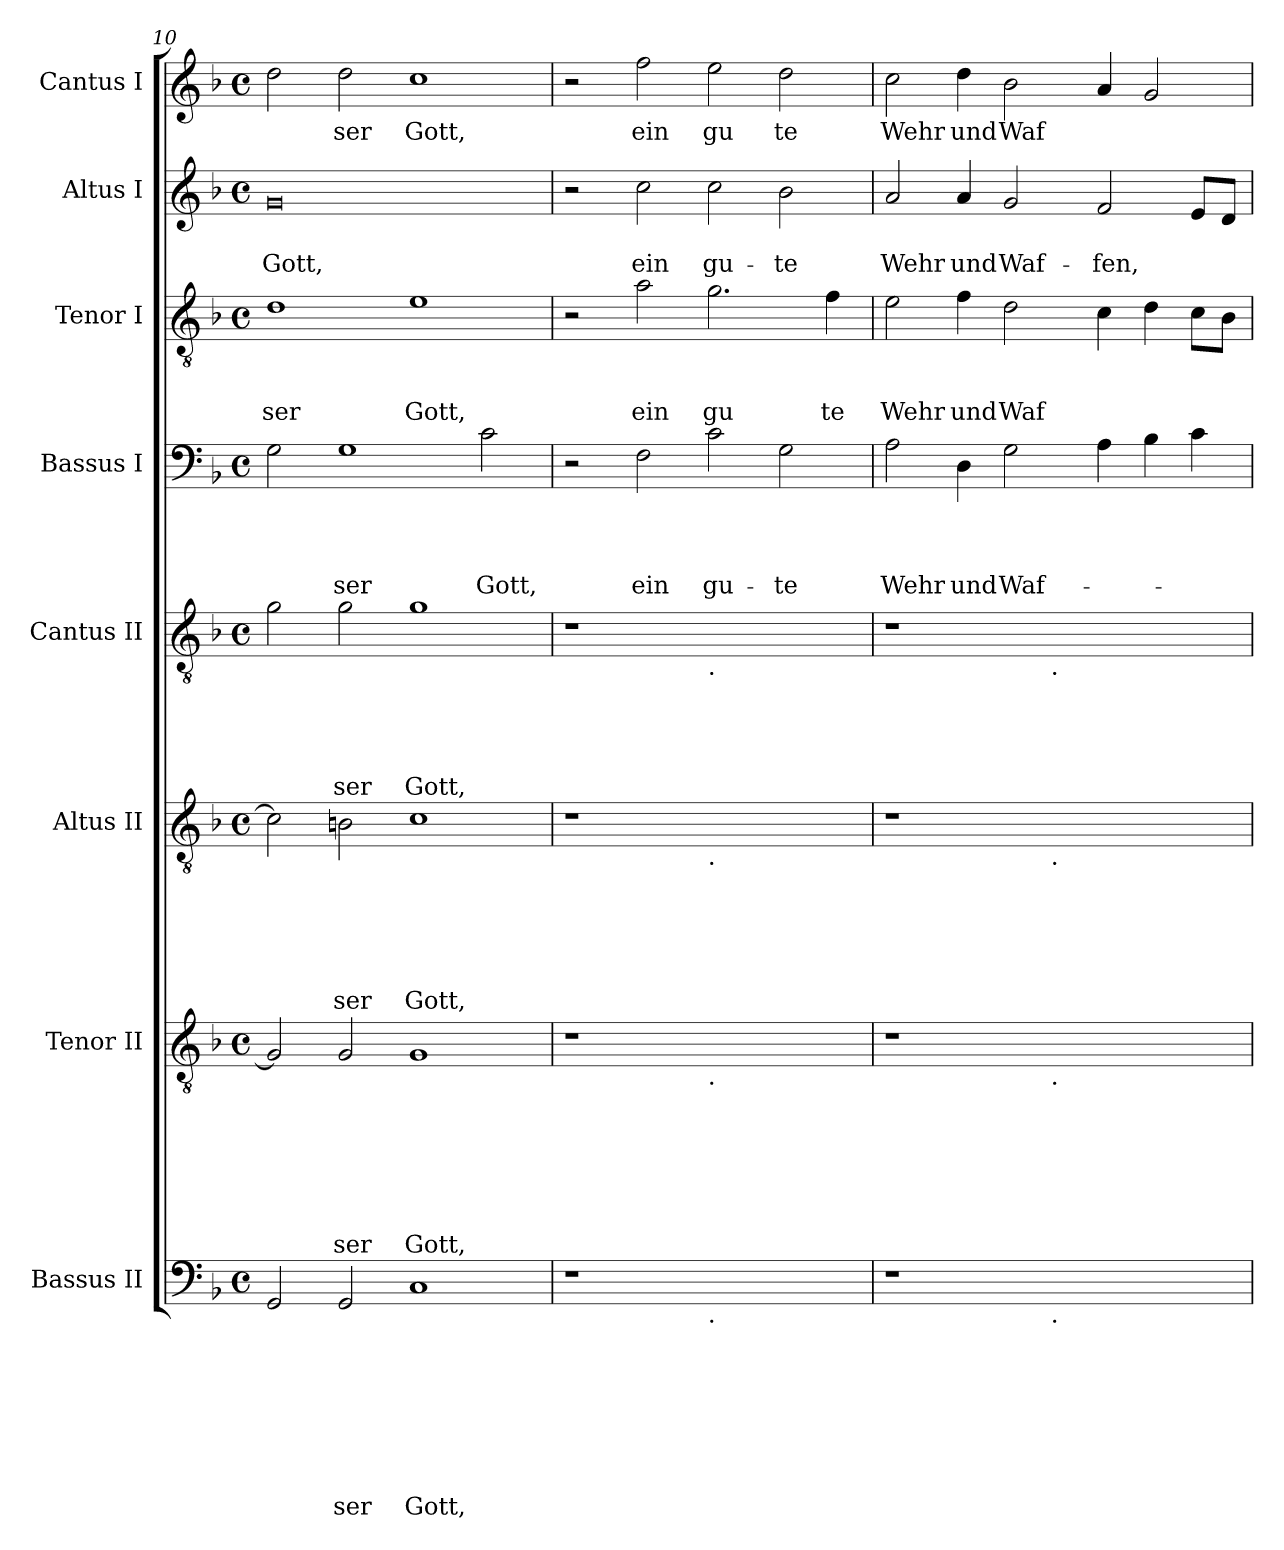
**kern	**text	**text	**text	**text	**text	**text	**text	**text	**kern	**text	**text	**text	**text	**text	**text	**text	**kern	**text	**text	**text	**text	**text	**text	**kern	**text	**text	**text	**text	**text	**kern	**text	**text	**text	**text	**kern	**text	**text	**text	**kern	**text	**text	**kern	**text
*part8	*part8	*part8	*part8	*part8	*part8	*part8	*part8	*part8	*part7	*part7	*part7	*part7	*part7	*part7	*part7	*part7	*part6	*part6	*part6	*part6	*part6	*part6	*part6	*part5	*part5	*part5	*part5	*part5	*part5	*part4	*part4	*part4	*part4	*part4	*part3	*part3	*part3	*part3	*part2	*part2	*part2	*part1	*part1
*staff8	*staff8	*staff8	*staff8	*staff8	*staff8	*staff8	*staff8	*staff8	*staff7	*staff7	*staff7	*staff7	*staff7	*staff7	*staff7	*staff7	*staff6	*staff6	*staff6	*staff6	*staff6	*staff6	*staff6	*staff5	*staff5	*staff5	*staff5	*staff5	*staff5	*staff4	*staff4	*staff4	*staff4	*staff4	*staff3	*staff3	*staff3	*staff3	*staff2	*staff2	*staff2	*staff1	*staff1
*I"Bassus II	*	*	*	*	*	*	*	*	*I"Tenor II	*	*	*	*	*	*	*	*I"Altus II	*	*	*	*	*	*	*I"Cantus II	*	*	*	*	*	*I"Bassus I	*	*	*	*	*I"Tenor I	*	*	*	*I"Altus I	*	*	*I"Cantus I	*
*clefF4	*	*	*	*	*	*	*	*	*clefGv2	*	*	*	*	*	*	*	*clefGv2	*	*	*	*	*	*	*clefGv2	*	*	*	*	*	*clefF4	*	*	*	*	*clefGv2	*	*	*	*clefG2	*	*	*clefG2	*
*k[b-]	*	*	*	*	*	*	*	*	*k[b-]	*	*	*	*	*	*	*	*k[b-]	*	*	*	*	*	*	*k[b-]	*	*	*	*	*	*k[b-]	*	*	*	*	*k[b-]	*	*	*	*k[b-]	*	*	*k[b-]	*
*F:	*	*	*	*	*	*	*	*	*F:	*	*	*	*	*	*	*	*F:	*	*	*	*	*	*	*F:	*	*	*	*	*	*F:	*	*	*	*	*F:	*	*	*	*F:	*	*	*F:	*
*M4/4	*	*	*	*	*	*	*	*	*M4/4	*	*	*	*	*	*	*	*M4/4	*	*	*	*	*	*	*M4/4	*	*	*	*	*	*M4/4	*	*	*	*	*M4/4	*	*	*	*M4/4	*	*	*M4/4	*
*met(c)	*	*	*	*	*	*	*	*	*met(c)	*	*	*	*	*	*	*	*met(c)	*	*	*	*	*	*	*met(c)	*	*	*	*	*	*met(c)	*	*	*	*	*met(c)	*	*	*	*met(c)	*	*	*met(c)	*
=10	=10	=10	=10	=10	=10	=10	=10	=10	=10	=10	=10	=10	=10	=10	=10	=10	=10	=10	=10	=10	=10	=10	=10	=10	=10	=10	=10	=10	=10	=10	=10	=10	=10	=10	=10	=10	=10	=10	=10	=10	=10	=10	=10
!	!	!	!	!	!	!	!	!	!	!	!	!	!	!	!	!	!	!	!	!	!	!	!	!	!	!	!	!	!	!	!	!	!	!	!	!	!	!LO:LY:b	!	!	!LO:LY:b	!	!
2GG/	.	.	.	.	.	.	.	.	2G/]	.	.	.	.	.	.	.	2c\]	.	.	.	.	.	.	2g\	.	.	.	.	.	2G\	.	.	.	.	1d	.	.	ser	0g	.	Gott,	2dd\	.
!	!	!	!	!	!	!	!	!LO:LY:b	!	!	!	!	!	!	!	!LO:LY:b	!	!	!	!	!	!	!LO:LY:b	!	!	!	!	!	!LO:LY:b	!	!	!	!	!LO:LY:b	!	!	!	!	!	!	!	!	!LO:LY:b
2GG/	.	.	.	.	.	.	.	-ser	2G/	.	.	.	.	.	.	-ser	2Bn\	.	.	.	.	.	ser	2g\	.	.	.	.	ser	1G	.	.	.	-ser	.	.	.	.	.	.	.	2dd\	ser
!	!	!	!	!	!	!	!	!LO:LY:b	!	!	!	!	!	!	!	!LO:LY:b	!	!	!	!	!	!	!LO:LY:b	!	!	!	!	!	!LO:LY:b	!	!	!	!	!	!	!	!	!LO:LY:b	!	!	!	!	!LO:LY:b
1C	.	.	.	.	.	.	.	Gott,	1G	.	.	.	.	.	.	Gott,	1c	.	.	.	.	.	Gott,	1g	.	.	.	.	Gott,	.	.	.	.	.	1e	.	.	Gott,	.	.	.	1cc	Gott,
!	!	!	!	!	!	!	!	!	!	!	!	!	!	!	!	!	!	!	!	!	!	!	!	!	!	!	!	!	!	!	!	!	!	!LO:LY:b	!	!	!	!	!	!	!	!	!
.	.	.	.	.	.	.	.	.	.	.	.	.	.	.	.	.	.	.	.	.	.	.	.	.	.	.	.	.	.	2c\	.	.	.	Gott,	.	.	.	.	.	.	.	.	.
=11	=11	=11	=11	=11	=11	=11	=11	=11	=11	=11	=11	=11	=11	=11	=11	=11	=11	=11	=11	=11	=11	=11	=11	=11	=11	=11	=11	=11	=11	=11	=11	=11	=11	=11	=11	=11	=11	=11	=11	=11	=11	=11	=11
1r	.	.	.	.	.	.	.	.	1r	.	.	.	.	.	.	.	1r	.	.	.	.	.	.	1r	.	.	.	.	.	2r	.	.	.	.	2r	.	.	.	2r	.	.	2r	.
!	!	!	!	!	!	!	!	!	!	!	!	!	!	!	!	!	!	!	!	!	!	!	!	!	!	!	!	!	!	!	!	!	!	!LO:LY:b	!	!	!	!LO:LY:b	!	!	!LO:LY:b	!	!LO:LY:b
.	.	.	.	.	.	.	.	.	.	.	.	.	.	.	.	.	.	.	.	.	.	.	.	.	.	.	.	.	.	2F\	.	.	.	ein	2a\	.	.	ein	2cc\	.	ein	2ff\	ein
!	!	!	!	!	!	!	!	!	!	!	!	!	!	!	!	!	!	!	!	!	!	!	!	!LO:TX:b:t=.	!	!	!	!	!	!	!	!	!	!	!	!	!	!	!	!	!	!	!
!	!	!	!	!	!	!	!	!	!	!	!	!	!	!	!	!	!LO:TX:b:t=.	!	!	!	!	!	!	!	!	!	!	!	!	!	!	!	!	!	!	!	!	!	!	!	!	!	!
!	!	!	!	!	!	!	!	!	!LO:TX:b:t=.	!	!	!	!	!	!	!	!	!	!	!	!	!	!	!	!	!	!	!	!	!	!	!	!	!	!	!	!	!	!	!	!	!	!
!LO:TX:b:t=.	!	!	!	!	!	!	!	!	!	!	!	!	!	!	!	!	!	!	!	!	!	!	!	!	!	!	!	!	!	!	!	!	!	!	!	!	!	!	!	!	!	!	!
!	!	!	!	!	!	!	!	!	!	!	!	!	!	!	!	!	!	!	!	!	!	!	!	!	!	!	!	!	!	!	!	!	!	!LO:LY:b	!	!	!	!LO:LY:b	!	!	!LO:LY:b	!	!LO:LY:b
1ryy	.	.	.	.	.	.	.	.	1ryy	.	.	.	.	.	.	.	1ryy	.	.	.	.	.	.	1ryy	.	.	.	.	.	2c\	.	.	.	gu-	2.g\	.	.	gu	2cc\	.	gu-	2ee\	gu
!	!	!	!	!	!	!	!	!	!	!	!	!	!	!	!	!	!	!	!	!	!	!	!	!	!	!	!	!	!	!	!	!	!	!LO:LY:b	!	!	!	!	!	!	!LO:LY:b	!	!LO:LY:b
.	.	.	.	.	.	.	.	.	.	.	.	.	.	.	.	.	.	.	.	.	.	.	.	.	.	.	.	.	.	2G\	.	.	.	-te	.	.	.	.	2b-\	.	-te	2dd\	te
!	!	!	!	!	!	!	!	!	!	!	!	!	!	!	!	!	!	!	!	!	!	!	!	!	!	!	!	!	!	!	!	!	!	!	!	!	!	!LO:LY:b	!	!	!	!	!
.	.	.	.	.	.	.	.	.	.	.	.	.	.	.	.	.	.	.	.	.	.	.	.	.	.	.	.	.	.	.	.	.	.	.	4f\	.	.	te	.	.	.	.	.
=12	=12	=12	=12	=12	=12	=12	=12	=12	=12	=12	=12	=12	=12	=12	=12	=12	=12	=12	=12	=12	=12	=12	=12	=12	=12	=12	=12	=12	=12	=12	=12	=12	=12	=12	=12	=12	=12	=12	=12	=12	=12	=12	=12
!	!	!	!	!	!	!	!	!	!	!	!	!	!	!	!	!	!	!	!	!	!	!	!	!	!	!	!	!	!	!	!	!	!	!LO:LY:b	!	!	!	!LO:LY:b	!	!	!LO:LY:b	!	!LO:LY:b
1r	.	.	.	.	.	.	.	.	1r	.	.	.	.	.	.	.	1r	.	.	.	.	.	.	1r	.	.	.	.	.	2A\	.	.	.	Wehr	2e\	.	.	Wehr	2a/	.	Wehr	2cc\	Wehr
!	!	!	!	!	!	!	!	!	!	!	!	!	!	!	!	!	!	!	!	!	!	!	!	!	!	!	!	!	!	!	!	!	!	!LO:LY:b	!	!	!	!LO:LY:b	!	!	!LO:LY:b	!	!LO:LY:b
.	.	.	.	.	.	.	.	.	.	.	.	.	.	.	.	.	.	.	.	.	.	.	.	.	.	.	.	.	.	4D\	.	.	.	und	4f\	.	.	und	4a/	.	und	4dd\	und
!	!	!	!	!	!	!	!	!	!	!	!	!	!	!	!	!	!	!	!	!	!	!	!	!	!	!	!	!	!	!	!	!	!	!LO:LY:b	!	!	!	!LO:LY:b	!	!	!LO:LY:b	!	!LO:LY:b
.	.	.	.	.	.	.	.	.	.	.	.	.	.	.	.	.	.	.	.	.	.	.	.	.	.	.	.	.	.	2G\	.	.	.	Waf-	2d\	.	.	Waf	2g/	.	Waf-	2b-\	Waf
!	!	!	!	!	!	!	!	!	!	!	!	!	!	!	!	!	!	!	!	!	!	!	!	!LO:TX:b:t=.	!	!	!	!	!	!	!	!	!	!	!	!	!	!	!	!	!	!	!
!	!	!	!	!	!	!	!	!	!	!	!	!	!	!	!	!	!LO:TX:b:t=.	!	!	!	!	!	!	!	!	!	!	!	!	!	!	!	!	!	!	!	!	!	!	!	!	!	!
!	!	!	!	!	!	!	!	!	!LO:TX:b:t=.	!	!	!	!	!	!	!	!	!	!	!	!	!	!	!	!	!	!	!	!	!	!	!	!	!	!	!	!	!	!	!	!	!	!
!LO:TX:b:t=.	!	!	!	!	!	!	!	!	!	!	!	!	!	!	!	!	!	!	!	!	!	!	!	!	!	!	!	!	!	!	!	!	!	!	!	!	!	!	!	!	!	!	!
1ryy	.	.	.	.	.	.	.	.	1ryy	.	.	.	.	.	.	.	1ryy	.	.	.	.	.	.	1ryy	.	.	.	.	.	.	.	.	.	.	.	.	.	.	.	.	.	.	.
!	!	!	!	!	!	!	!	!	!	!	!	!	!	!	!	!	!	!	!	!	!	!	!	!	!	!	!	!	!	!	!	!	!	!	!	!	!	!	!	!	!LO:LY:b	!	!
.	.	.	.	.	.	.	.	.	.	.	.	.	.	.	.	.	.	.	.	.	.	.	.	.	.	.	.	.	.	4A\	.	.	.	.	4c\	.	.	.	2f/	.	-fen,	4a/	.
.	.	.	.	.	.	.	.	.	.	.	.	.	.	.	.	.	.	.	.	.	.	.	.	.	.	.	.	.	.	4B-\	.	.	.	.	4d\	.	.	.	.	.	.	2g/	.
.	.	.	.	.	.	.	.	.	.	.	.	.	.	.	.	.	.	.	.	.	.	.	.	.	.	.	.	.	.	4c\	.	.	.	.	8c\L	.	.	.	8e/L	.	.	.	.
.	.	.	.	.	.	.	.	.	.	.	.	.	.	.	.	.	.	.	.	.	.	.	.	.	.	.	.	.	.	.	.	.	.	.	8B-\J	.	.	.	8d/J	.	.	.	.
=	=	=	=	=	=	=	=	=	=	=	=	=	=	=	=	=	=	=	=	=	=	=	=	=	=	=	=	=	=	=	=	=	=	=	=	=	=	=	=	=	=	=	=
*-	*-	*-	*-	*-	*-	*-	*-	*-	*-	*-	*-	*-	*-	*-	*-	*-	*-	*-	*-	*-	*-	*-	*-	*-	*-	*-	*-	*-	*-	*-	*-	*-	*-	*-	*-	*-	*-	*-	*-	*-	*-	*-	*-
